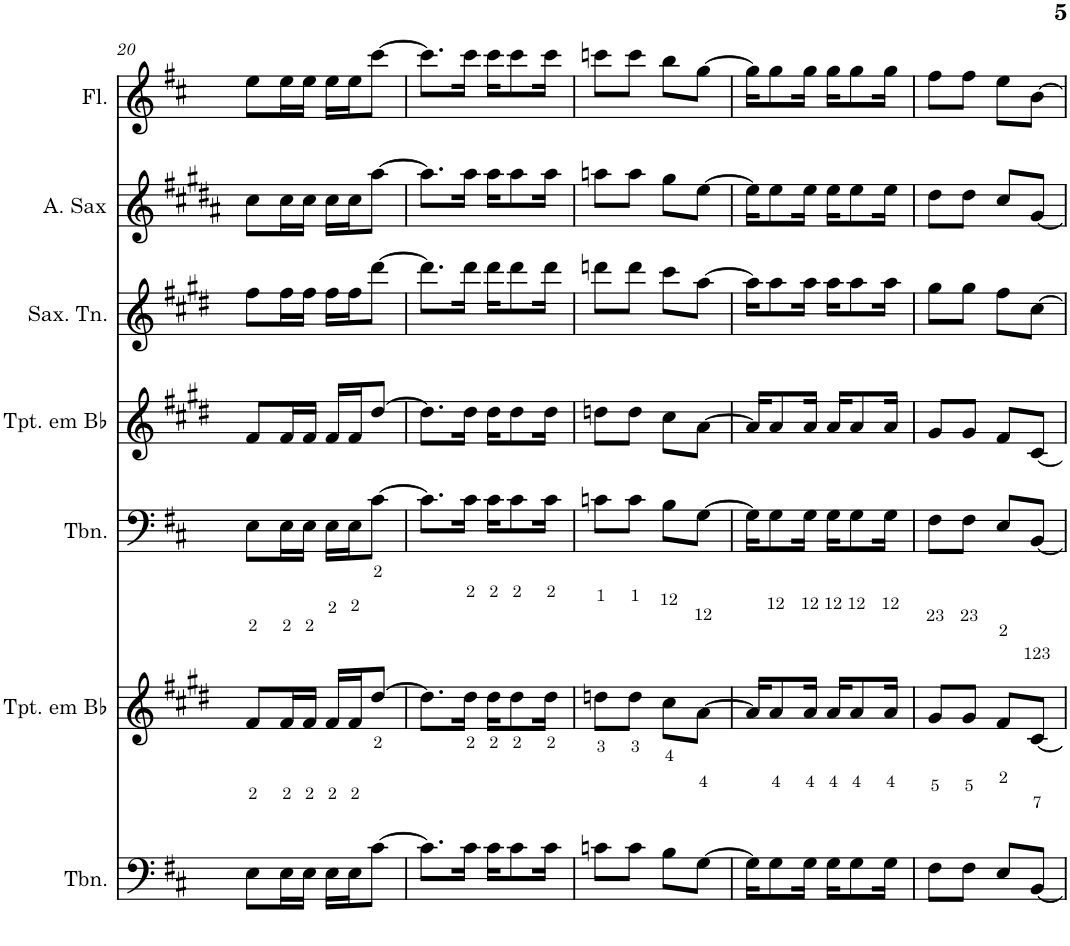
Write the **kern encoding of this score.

**kern	**kern	**kern	**kern	**kern	**kern	**kern
*part7	*part6	*part5	*part4	*part3	*part2	*part1
*staff7	*staff6	*staff5	*staff4	*staff3	*staff2	*staff1
*I"Trombone	*I"Trompete em Bb	*I"Trombone	*I"Trompete em Bb	*I"Saxofone Tenor	*I"Saxofone Alto	*I"Flauta Transversal
*I'Tbn.	*I'Tpt. em Bb	*I'Tbn.	*I'Tpt. em Bb	*I'Sax. Tn.	*	*I'Fl.
!!LO:PB:g=z
*clefF4	*clefG2	*clefF4	*clefG2	*clefG2	*clefG2	*clefG2
*	*Trd1c2	*	*Trd1c2	*Trd8c14	*Trd5c9	*
*k[f#c#]	*k[f#c#g#d#]	*k[f#c#]	*k[f#c#g#d#]	*k[f#c#g#d#]	*k[f#c#g#d#a#]	*k[f#c#]
*D:	*E:	*D:	*E:	*E:	*B:	*D:
*M2/4	*M2/4	*M2/4	*M2/4	*M2/4	*M2/4	*M2/4
=20	=20	=20	=20	=20	=20	=20
8E\L	8f#/L	8E\L	8f#/L	8ff#\L	8cc#\L	8ee\L
16E\L	16f#/L	16E\L	16f#/L	16ff#\L	16cc#\L	16ee\L
16E\JJ	16f#/JJ	16E\JJ	16f#/JJ	16ff#\JJ	16cc#\JJ	16ee\JJ
16E\LL	16f#/LL	16E\LL	16f#/LL	16ff#\LL	16cc#\LL	16ee\LL
16E\J	16f#/J	16E\J	16f#/J	16ff#\J	16cc#\J	16ee\J
[8c#\J	[8dd#/J	[8c#\J	[8dd#/J	[8ddd#\J	[8aa#\J	[8ccc#\J
=21	=21	=21	=21	=21	=21	=21
8.c#\L]	8.dd#\L]	8.c#\L]	8.dd#\L]	8.ddd#\L]	8.aa#\L]	8.ccc#\L]
16c#\Jk	16dd#\Jk	16c#\Jk	16dd#\Jk	16ddd#\Jk	16aa#\Jk	16ccc#\Jk
16c#\KL	16dd#\KL	16c#\KL	16dd#\KL	16ddd#\KL	16aa#\KL	16ccc#\KL
8c#\	8dd#\	8c#\	8dd#\	8ddd#\	8aa#\	8ccc#\
16c#\Jk	16dd#\Jk	16c#\Jk	16dd#\Jk	16ddd#\Jk	16aa#\Jk	16ccc#\Jk
=22	=22	=22	=22	=22	=22	=22
8cn\L	8ddn\L	8cn\L	8ddn\L	8dddn\L	8aan\L	8cccn\L
8c\J	8dd\J	8c\J	8dd\J	8ddd\J	8aa\J	8ccc\J
8B\L	8cc#\L	8B\L	8cc#\L	8ccc#\L	8gg#\L	8bb\L
[8G\J	[8a\J	[8G\J	[8a\J	[8aa\J	[8ee\J	[8gg\J
=23	=23	=23	=23	=23	=23	=23
16G\KL]	16a/KL]	16G\KL]	16a/KL]	16aa\KL]	16ee\KL]	16gg\KL]
8G\	8a/	8G\	8a/	8aa\	8ee\	8gg\
16G\Jk	16a/Jk	16G\Jk	16a/Jk	16aa\Jk	16ee\Jk	16gg\Jk
16G\KL	16a/KL	16G\KL	16a/KL	16aa\KL	16ee\KL	16gg\KL
8G\	8a/	8G\	8a/	8aa\	8ee\	8gg\
16G\Jk	16a/Jk	16G\Jk	16a/Jk	16aa\Jk	16ee\Jk	16gg\Jk
=24	=24	=24	=24	=24	=24	=24
8F#\L	8g#/L	8F#\L	8g#/L	8gg#\L	8dd#\L	8ff#\L
8F#\J	8g#/J	8F#\J	8g#/J	8gg#\J	8dd#\J	8ff#\J
8E/L	8f#/L	8E/L	8f#/L	8ff#\L	8cc#/L	8ee\L
[8BB/J	[8c#/J	[8BB/J	[8c#/J	[8cc#\J	[8g#/J	[8b\J
=	=	=	=	=	=	=
*-	*-	*-	*-	*-	*-	*-
